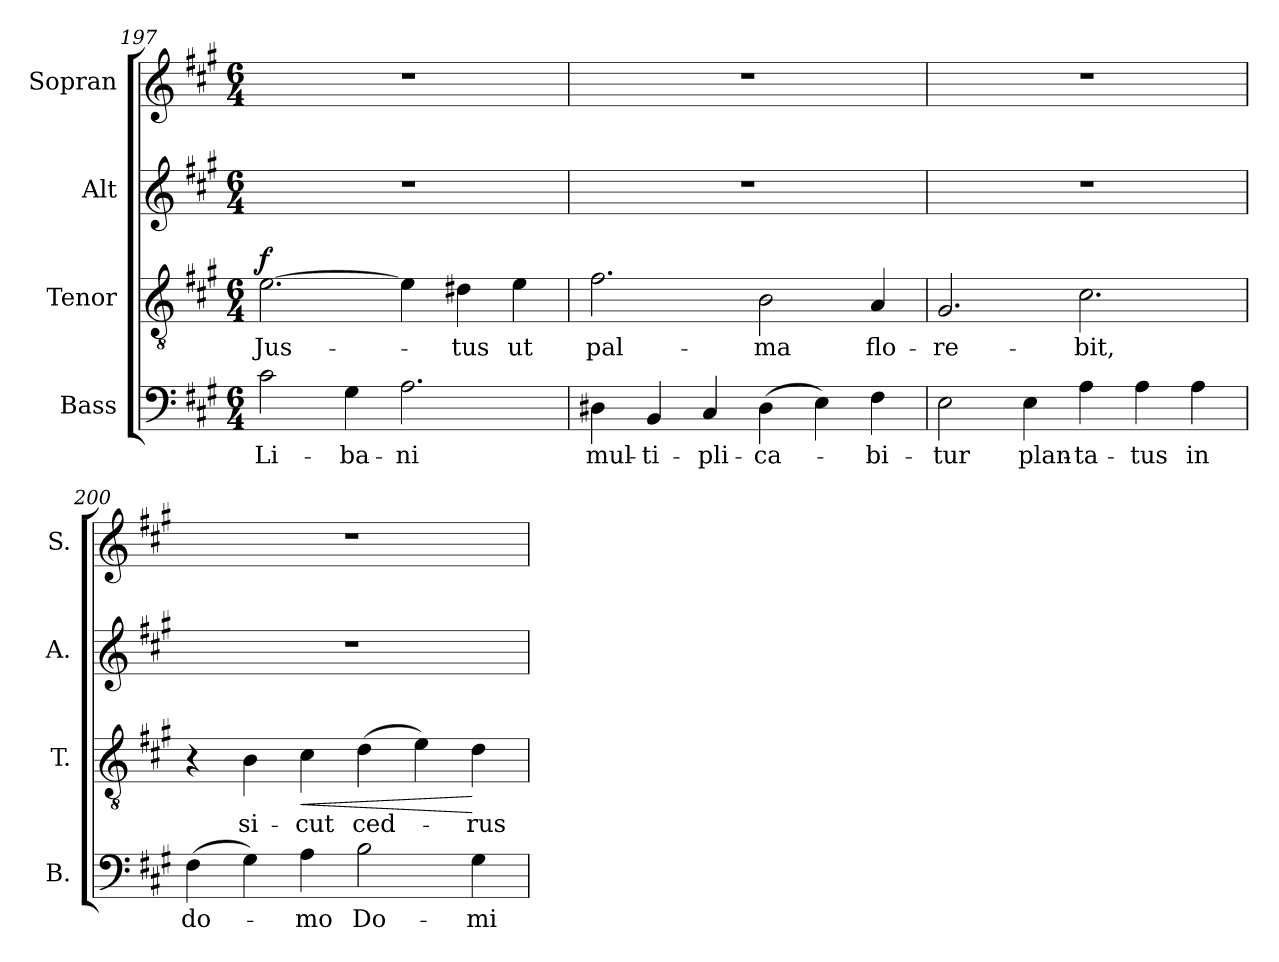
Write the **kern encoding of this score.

**kern	**text	**kern	**text	**dynam	**kern	**kern
*part4	*part4	*part3	*part3	*part3	*part2	*part1
*staff4	*staff4	*staff3	*staff3	*staff3	*staff2	*staff1
*I"Bass	*	*I"Tenor	*	*	*I"Alt	*I"Sopran
*I'B.	*	*I'T.	*	*	*I'A.	*I'S.
*clefF4	*	*clefGv2	*	*	*clefG2	*clefG2
*k[f#c#g#]	*	*k[f#c#g#]	*	*	*k[f#c#g#]	*k[f#c#g#]
*A:	*	*A:	*	*	*A:	*A:
*M6/4	*	*M6/4	*	*	*M6/4	*M6/4
=197	=197	=197	=197	=197	=197	=197
!	!LO:LY:b	!	!LO:LY:b	!LO:DY:a	!	!
2c#\	Li-	[2.e\	Jus-	f	1.r	1.r
!	!LO:LY:b	!	!	!	!	!
4G#\	-ba-	.	.	.	.	.
!	!LO:LY:b	!	!	!	!	!
2.A\	-ni	4e\]	.	.	.	.
!	!	!	!LO:LY:b	!	!	!
.	.	4d#X\	-tus	.	.	.
!	!	!	!LO:LY:b	!	!	!
.	.	4e\	ut	.	.	.
!!LO:LB:g=z
=198	=198	=198	=198	=198	=198	=198
!	!LO:LY:b	!	!LO:LY:b	!	!	!
4D#X\	mul-	2.f#\	pal-	.	1.r	1.r
!	!LO:LY:b	!	!	!	!	!
4BB/	-ti-	.	.	.	.	.
!	!LO:LY:b	!	!	!	!	!
4C#/	-pli-	.	.	.	.	.
!	!LO:LY:b	!	!LO:LY:b	!	!	!
(>4D#\	-ca-	2B\	-ma	.	.	.
4E\)	.	.	.	.	.	.
!	!LO:LY:b	!	!LO:LY:b	!	!	!
4F#\	-bi-	4A/	flo-	.	.	.
=199	=199	=199	=199	=199	=199	=199
!	!LO:LY:b	!	!LO:LY:b	!	!	!
2E\	-tur	2.G#/	-re-	.	1.r	1.r
!	!LO:LY:b	!	!	!	!	!
4E\	plan-	.	.	.	.	.
!	!LO:LY:b	!	!LO:LY:b	!	!	!
4A\	-ta-	2.c#\	-bit,	.	.	.
!	!LO:LY:b	!	!	!	!	!
4A\	-tus	.	.	.	.	.
!	!LO:LY:b	!	!	!	!	!
4A\	in	.	.	.	.	.
=200	=200	=200	=200	=200	=200	=200
!	!LO:LY:b	!	!	!	!	!
(>4F#\	do-	4r	.	.	1.r	1.r
!	!	!	!LO:LY:b	!	!	!
4G#\)	.	4B\	si-	.	.	.
!	!LO:LY:b	!	!LO:LY:b	!LO:HP:b	!	!
4A\	-mo	4c#\	-cut	<	.	.
!	!LO:LY:b	!	!LO:LY:b	!	!	!
2B\	Do-	(>4d\	ced-	.	.	.
.	.	4e\)	.	.	.	.
!	!LO:LY:b	!	!LO:LY:b	!	!	!
4G#\	-mi-	4d\	-rus	[	.	.
=	=	=	=	=	=	=
*-	*-	*-	*-	*-	*-	*-
